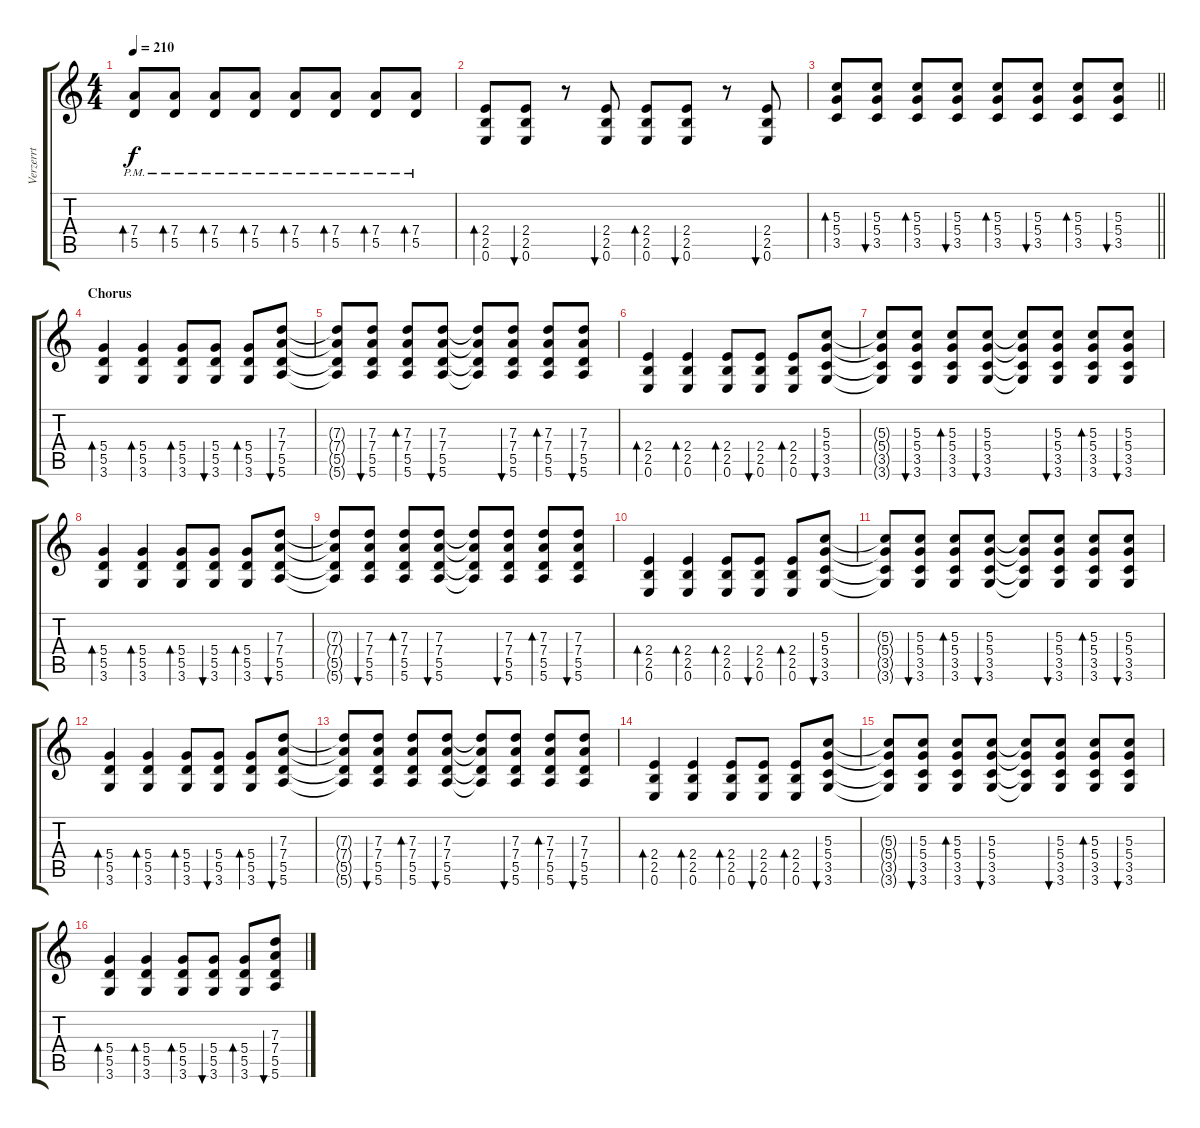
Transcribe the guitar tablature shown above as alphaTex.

\track ("Verzerrt" "Verzerrt") {instrument distortionguitar}
\staff {score tabs}
\tuning (E4 B3 G3 D3 A2 E2) {hide}
\ts (4 4)
\tempo 210
\clef g2
\ks c
(7.4{pm} 5.5{pm}).8{bd 60 dy f} (7.4{pm} 5.5{pm}).8{bd 60} (7.4{pm} 5.5{pm}).8{bd 60} (7.4{pm} 5.5{pm}).8{bd 60} (7.4{pm} 5.5{pm}).8{bd 60} (7.4{pm} 5.5{pm}).8{bd 60} (7.4{pm} 5.5{pm}).8{bd 60} (7.4{pm} 5.5{pm}).8{bd 60} |
(2.4 2.5 0.6).8{bd 60} (2.4 2.5 0.6).8{bu 60} r.8 (2.4 2.5 0.6).8{bu 60} (2.4 2.5 0.6).8{bd 60} (2.4 2.5 0.6).8{bu 60} r.8 (2.4 2.5 0.6).8{bu 60} |
\barLineRight lightlight
(5.3 5.4 3.5).8{bd 60} (5.3 5.4 3.5).8{bu 60} (5.3 5.4 3.5).8{bd 60} (5.3 5.4 3.5).8{bu 60} (5.3 5.4 3.5).8{bd 60} (5.3 5.4 3.5).8{bu 60} (5.3 5.4 3.5).8{bd 60} (5.3 5.4 3.5).8{bu 60} |
\section ("" "Chorus")
(5.4 5.5 3.6).4{bd 60} (5.4 5.5 3.6).4{bd 60} (5.4 5.5 3.6).8{bd 60} (5.4 5.5 3.6).8{bu 60} (5.4 5.5 3.6).8{bd 60} (7.3 7.4 5.5 5.6).8{bu 60} |
(7.3{t} 7.4{t} 5.5{t} 5.6{t}).8 (7.3 7.4 5.5 5.6).8{bu 60} (7.3 7.4 5.5 5.6).8{bd 60} (7.3 7.4 5.5 5.6).8{bu 60} (7.3{t} 7.4{t} 5.5{t} 5.6{t}).8 (7.3 7.4 5.5 5.6).8{bu 60} (7.3 7.4 5.5 5.6).8{bd 60} (7.3 7.4 5.5 5.6).8{bu 60} |
(2.4 2.5 0.6).4{bd 60} (2.4 2.5 0.6).4{bd 60} (2.4 2.5 0.6).8{bd 60} (2.4 2.5 0.6).8{bu 60} (2.4 2.5 0.6).8{bd 60} (5.3 5.4 3.5 3.6).8{bu 60} |
(5.3{t} 5.4{t} 3.5{t} 3.6{t}).8 (5.3 5.4 3.5 3.6).8{bu 60} (5.3 5.4 3.5 3.6).8{bd 60} (5.3 5.4 3.5 3.6).8{bu 60} (5.3{t} 5.4{t} 3.5{t} 3.6{t}).8 (5.3 5.4 3.5 3.6).8{bu 60} (5.3 5.4 3.5 3.6).8{bd 60} (5.3 5.4 3.5 3.6).8{bu 60} |
(5.4 5.5 3.6).4{bd 60} (5.4 5.5 3.6).4{bd 60} (5.4 5.5 3.6).8{bd 60} (5.4 5.5 3.6).8{bu 60} (5.4 5.5 3.6).8{bd 60} (7.3 7.4 5.5 5.6).8{bu 60} |
(7.3{t} 7.4{t} 5.5{t} 5.6{t}).8 (7.3 7.4 5.5 5.6).8{bu 60} (7.3 7.4 5.5 5.6).8{bd 60} (7.3 7.4 5.5 5.6).8{bu 60} (7.3{t} 7.4{t} 5.5{t} 5.6{t}).8 (7.3 7.4 5.5 5.6).8{bu 60} (7.3 7.4 5.5 5.6).8{bd 60} (7.3 7.4 5.5 5.6).8{bu 60} |
(2.4 2.5 0.6).4{bd 60} (2.4 2.5 0.6).4{bd 60} (2.4 2.5 0.6).8{bd 60} (2.4 2.5 0.6).8{bu 60} (2.4 2.5 0.6).8{bd 60} (5.3 5.4 3.5 3.6).8{bu 60} |
(5.3{t} 5.4{t} 3.5{t} 3.6{t}).8 (5.3 5.4 3.5 3.6).8{bu 60} (5.3 5.4 3.5 3.6).8{bd 60} (5.3 5.4 3.5 3.6).8{bu 60} (5.3{t} 5.4{t} 3.5{t} 3.6{t}).8 (5.3 5.4 3.5 3.6).8{bu 60} (5.3 5.4 3.5 3.6).8{bd 60} (5.3 5.4 3.5 3.6).8{bu 60} |
(5.4 5.5 3.6).4{bd 60} (5.4 5.5 3.6).4{bd 60} (5.4 5.5 3.6).8{bd 60} (5.4 5.5 3.6).8{bu 60} (5.4 5.5 3.6).8{bd 60} (7.3 7.4 5.5 5.6).8{bu 60} |
(7.3{t} 7.4{t} 5.5{t} 5.6{t}).8 (7.3 7.4 5.5 5.6).8{bu 60} (7.3 7.4 5.5 5.6).8{bd 60} (7.3 7.4 5.5 5.6).8{bu 60} (7.3{t} 7.4{t} 5.5{t} 5.6{t}).8 (7.3 7.4 5.5 5.6).8{bu 60} (7.3 7.4 5.5 5.6).8{bd 60} (7.3 7.4 5.5 5.6).8{bu 60} |
(2.4 2.5 0.6).4{bd 60} (2.4 2.5 0.6).4{bd 60} (2.4 2.5 0.6).8{bd 60} (2.4 2.5 0.6).8{bu 60} (2.4 2.5 0.6).8{bd 60} (5.3 5.4 3.5 3.6).8{bu 60} |
(5.3{t} 5.4{t} 3.5{t} 3.6{t}).8 (5.3 5.4 3.5 3.6).8{bu 60} (5.3 5.4 3.5 3.6).8{bd 60} (5.3 5.4 3.5 3.6).8{bu 60} (5.3{t} 5.4{t} 3.5{t} 3.6{t}).8 (5.3 5.4 3.5 3.6).8{bu 60} (5.3 5.4 3.5 3.6).8{bd 60} (5.3 5.4 3.5 3.6).8{bu 60} |
(5.4 5.5 3.6).4{bd 60} (5.4 5.5 3.6).4{bd 60} (5.4 5.5 3.6).8{bd 60} (5.4 5.5 3.6).8{bu 60} (5.4 5.5 3.6).8{bd 60} (7.3 7.4 5.5 5.6).8{bu 60}
